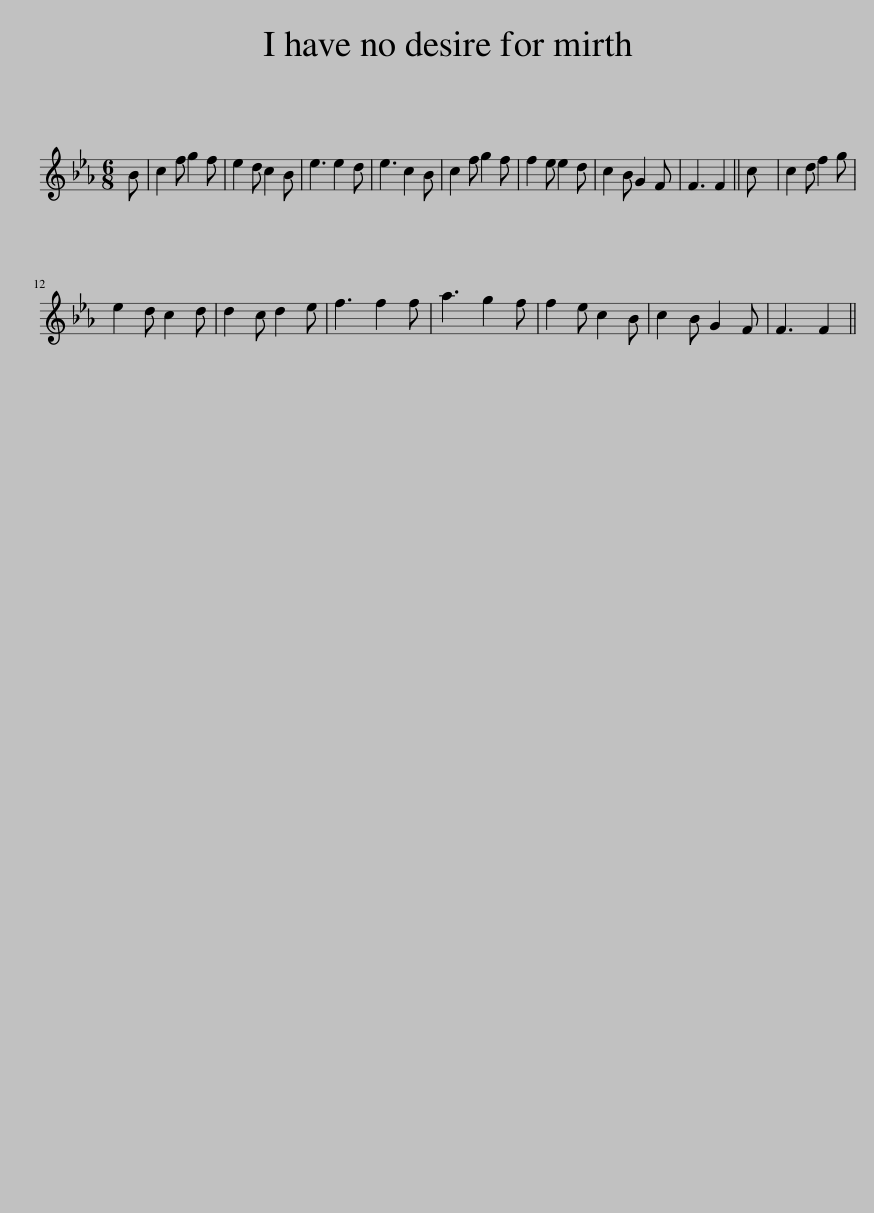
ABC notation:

X:1
L:1/8
M:6/8
I:linebreak $
K:Eb
V:1 treble
V:1
 B | c2 f g2 f | e2 d c2 B | e3 e2 d | e3 c2 B | %5
 c2 f g2 f | f2 e e2 d | c2 B G2 F | F3 F2 || c | %10
 c2 d f2 g |$ e2 d c2 d | d2 c d2 e | f3 f2 f | a3 g2 f | %15
 f2 e c2 B | c2 B G2 F | F3 F2 || %18
